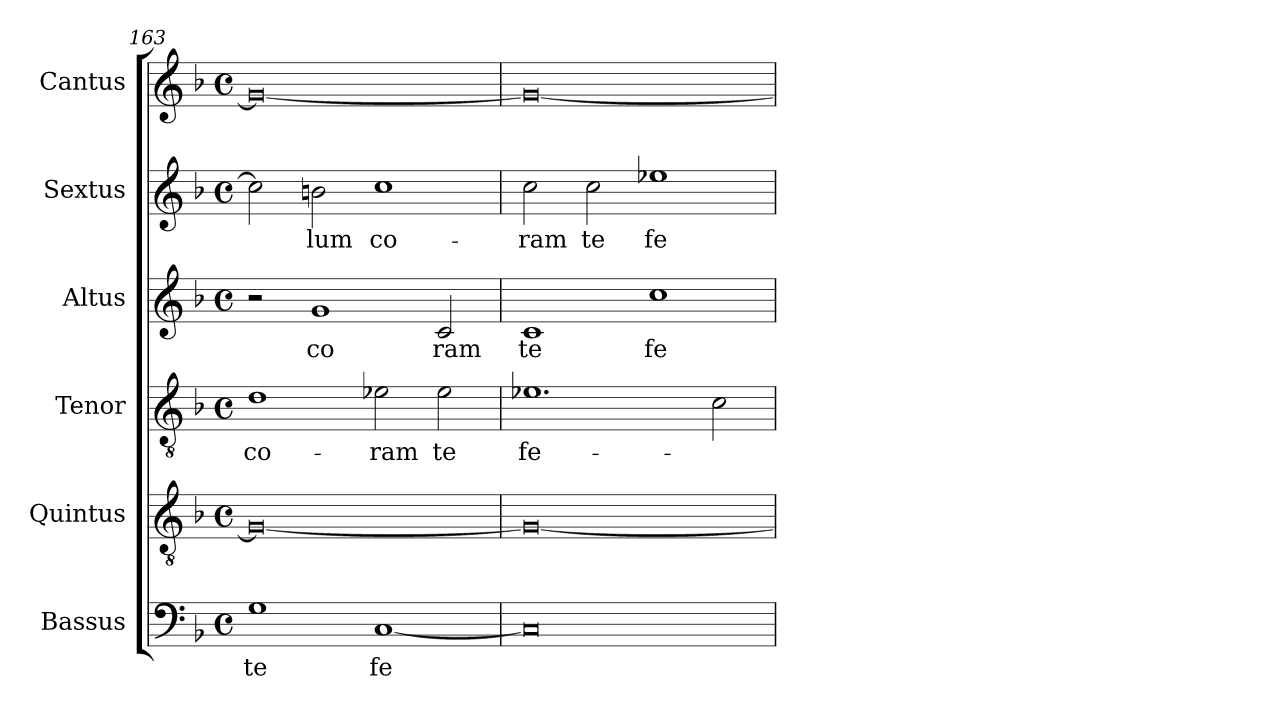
**kern	**text	**kern	**kern	**text	**kern	**text	**kern	**text	**kern
*part6	*part6	*part5	*part4	*part4	*part3	*part3	*part2	*part2	*part1
*staff6	*staff6	*staff5	*staff4	*staff4	*staff3	*staff3	*staff2	*staff2	*staff1
*I"Bassus	*	*I"Quintus	*I"Tenor	*	*I"Altus	*	*I"Sextus	*	*I"Cantus
*clefF4	*	*clefGv2	*clefGv2	*	*clefG2	*	*clefG2	*	*clefG2
*k[b-]	*	*k[b-]	*k[b-]	*	*k[b-]	*	*k[b-]	*	*k[b-]
*F:	*	*F:	*F:	*	*F:	*	*F:	*	*F:
*M4/4	*	*M4/4	*M4/4	*	*M4/4	*	*M4/4	*	*M4/4
*met(c)	*	*met(c)	*met(c)	*	*met(c)	*	*met(c)	*	*met(c)
=163	=163	=163	=163	=163	=163	=163	=163	=163	=163
!	!LO:LY:b:cj	!	!	!LO:LY:b:cj	!	!	!	!	!
1G	te	0G_<	1d	co-	2r	.	2cc\]	.	0g_<
!	!	!	!	!	!	!LO:LY:b:cj	!	!LO:LY:b:cj	!
.	.	.	.	.	1g	co	2bn\	-lum	.
!	!LO:LY:b:cj	!	!	!LO:LY:b:cj	!	!	!	!LO:LY:b:cj	!
[<1C	fe	.	2e-X\	-ram	.	.	1cc	co-	.
!	!	!	!	!LO:LY:b:cj	!	!LO:LY:b:cj	!	!	!
.	.	.	2e-\	te	2c/	ram	.	.	.
=164	=164	=164	=164	=164	=164	=164	=164	=164	=164
!	!	!	!	!LO:LY:b:cj	!	!LO:LY:b:cj	!	!LO:LY:b:cj	!
0C]	.	0G_<	1.e-X	fe-	1c	te	2cc\	-ram	0g_<
!	!	!	!	!	!	!	!	!LO:LY:b:cj	!
.	.	.	.	.	.	.	2cc\	te	.
!	!	!	!	!	!	!LO:LY:b:cj	!	!LO:LY:b:cj	!
.	.	.	.	.	1cc	fe	1ee-X	fe-	.
.	.	.	2c\	.	.	.	.	.	.
=	=	=	=	=	=	=	=	=	=
*-	*-	*-	*-	*-	*-	*-	*-	*-	*-
